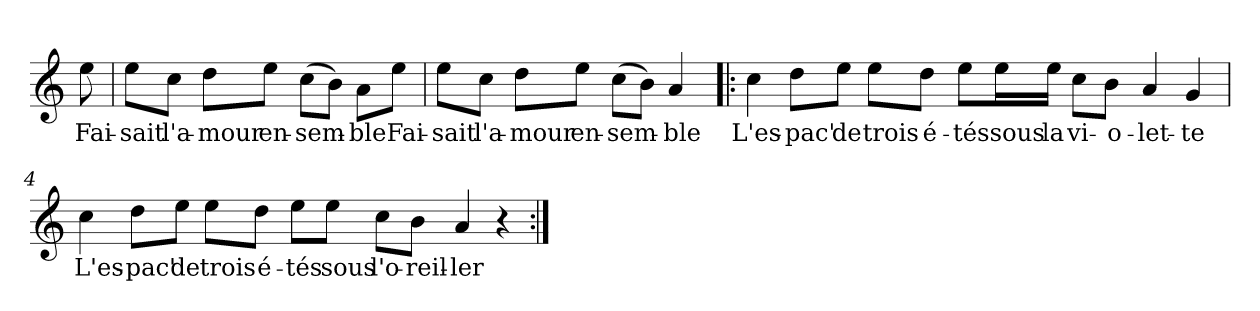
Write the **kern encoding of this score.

**kern	**text
*part1	*part1
*staff1	*staff1
*clefG2	*
*k[]	*
*C:	*
=	=
!	!LO:LY:b
8ee\	Fai-
=1	=1
!	!LO:LY:b
8ee\L	-sait
!	!LO:LY:b
8cc\J	l'a-
!	!LO:LY:b
8dd\L	-mour
!	!LO:LY:b
8ee\J	en-
!	!LO:LY:b
(>8cc\L	-sem-
8b\J)	.
!	!LO:LY:b
8a\L	-ble
!	!LO:LY:b
8ee\J	Fai-
=2	=2
!	!LO:LY:b
8ee\L	-sait
!	!LO:LY:b
8cc\J	l'a-
!	!LO:LY:b
8dd\L	-mour
!	!LO:LY:b
8ee\J	en-
!	!LO:LY:b
(>8cc\L	-sem-
8b\J)	.
!	!LO:LY:b
4a/	-ble
!!LO:LB:g=z
=3!|:	=3!|:
!	!LO:LY:b
4cc\	L'es-
!	!LO:LY:b
8dd\L	-pac'
!	!LO:LY:b
8ee\J	de
!	!LO:LY:b
8ee\L	trois
!	!LO:LY:b
8dd\J	é-
!	!LO:LY:b
8ee\L	-tés
!	!LO:LY:b
16ee\L	sous
!	!LO:LY:b
16ee\JJ	la
!	!LO:LY:b
8cc\L	vi-
!	!LO:LY:b
8b\J	-o-
!	!LO:LY:b
4a/	-let-
!	!LO:LY:b
4g/	-te
=4	=4
!	!LO:LY:b
4cc\	L'es-
!	!LO:LY:b
8dd\L	-pac'
!	!LO:LY:b
8ee\J	de
!	!LO:LY:b
8ee\L	trois
!	!LO:LY:b
8dd\J	é-
!	!LO:LY:b
8ee\L	-tés
!	!LO:LY:b
8ee\J	sous
!	!LO:LY:b
8cc\L	l'o-
!	!LO:LY:b
8b\J	-reil-
!	!LO:LY:b
4a/	-ler
4r	.
=:|!	=:|!
*-	*-
